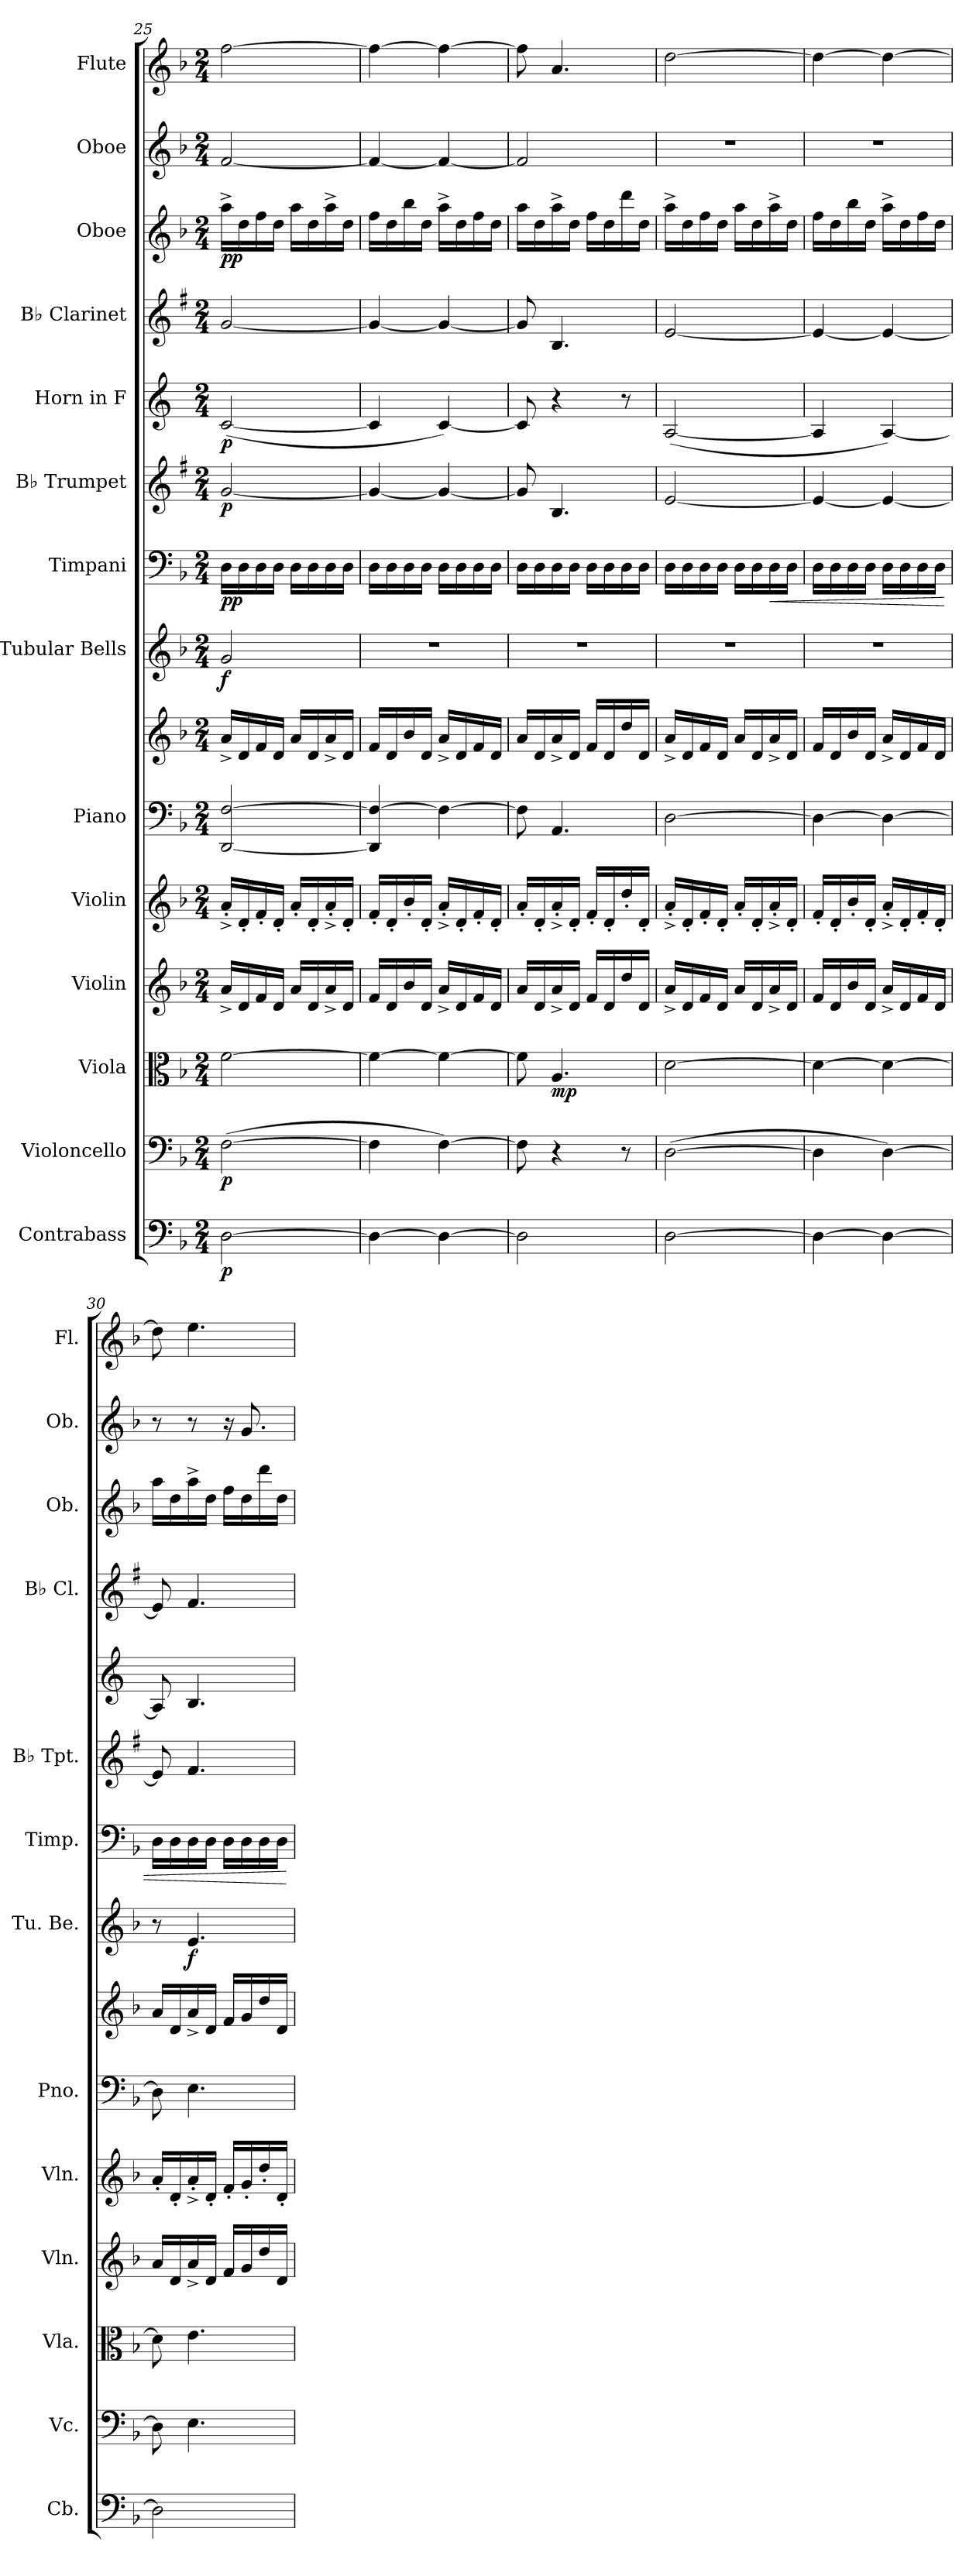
**kern	**dynam	**kern	**dynam	**kern	**dynam	**kern	**kern	**kern	**kern	**dynam	**kern	**dynam	**kern	**dynam	**kern	**dynam	**kern	**dynam	**kern	**kern	**dynam	**kern	**kern
*part14	*part14	*part13	*part13	*part12	*part12	*part11	*part10	*part9	*part9	*part9	*part8	*part8	*part7	*part7	*part6	*part6	*part5	*part5	*part4	*part3	*part3	*part2	*part1
*staff15	*staff15	*staff14	*staff14	*staff13	*staff13	*staff12	*staff11	*staff10	*staff9	*staff9/10	*staff8	*staff8	*staff7	*staff7	*staff6	*staff6	*staff5	*staff5	*staff4	*staff3	*staff3	*staff2	*staff1
*I"Contrabass	*	*I"Violoncello	*	*I"Viola	*	*I"Violin	*I"Violin	*I"Piano	*	*	*I"Tubular Bells	*	*I"Timpani	*	*I"B♭ Trumpet	*	*I"Horn in F	*	*I"B♭ Clarinet	*I"Oboe	*	*I"Oboe	*I"Flute
*I'Cb.	*	*I'Vc.	*	*I'Vla.	*	*I'Vln.	*I'Vln.	*I'Pno.	*	*	*I'Tu. Be.	*	*I'Timp.	*	*I'B♭ Tpt.	*	*	*	*I'B♭ Cl.	*I'Ob.	*	*I'Ob.	*I'Fl.
*clefF4	*	*clefF4	*	*clefC3	*	*clefG2	*clefG2	*clefF4	*clefG2	*	*clefG2	*	*clefF4	*	*clefG2	*	*clefG2	*	*clefG2	*clefG2	*	*clefG2	*clefG2
*ITrd7c12	*	*	*	*	*	*	*	*	*	*	*	*	*	*	*ITrd1c2	*	*ITrd4c7	*	*ITrd1c2	*	*	*	*
*k[b-]	*	*k[b-]	*	*k[b-]	*	*k[b-]	*k[b-]	*k[b-]	*k[b-]	*	*k[b-]	*	*k[b-]	*	*k[b-]	*	*k[b-]	*	*k[b-]	*k[b-]	*	*k[b-]	*k[b-]
*M2/4	*	*M2/4	*	*M2/4	*	*M2/4	*M2/4	*M2/4	*M2/4	*	*M2/4	*	*M2/4	*	*M2/4	*	*M2/4	*	*M2/4	*M2/4	*	*M2/4	*M2/4
=25	=25	=25	=25	=25	=25	=25	=25	=25	=25	=25	=25	=25	=25	=25	=25	=25	=25	=25	=25	=25	=25	=25	=25
!	!LO:DY:b	!	!LO:DY:b	!	!	!	!	!	!	!	!	!LO:DY:b	!	!LO:DY:b	!	!	!	!	!	!	!	!	!
!	!	!	!	!	!	!	!	!	!	!	!	!	!	!LO:DY:n=1:b	!	!LO:DY:b	!	!LO:DY:b	!	!	!LO:DY:b	!	!
[2DD\	p	([2F\	p	[2f\	.	16a^/LL	16a^'/LL	[2DD/ [2F/	16a^/LL	.	2g/	f	16D\LL	p p	[2f/	p	([2F/	p	[2f/	16aa^\LL	pp	[2f/	[2ff\
.	.	.	.	.	.	16d/	16d'/	.	16d/	.	.	.	16D\	.	.	.	.	.	.	16dd\	.	.	.
.	.	.	.	.	.	16f/	16f'/	.	16f/	.	.	.	16D\	.	.	.	.	.	.	16ff\	.	.	.
.	.	.	.	.	.	16d/JJ	16d'/JJ	.	16d/JJ	.	.	.	16D\JJ	.	.	.	.	.	.	16dd\JJ	.	.	.
.	.	.	.	.	.	16a/LL	16a'/LL	.	16a/LL	.	.	.	16D\LL	.	.	.	.	.	.	16aa\LL	.	.	.
.	.	.	.	.	.	16d/	16d'/	.	16d/	.	.	.	16D\	.	.	.	.	.	.	16dd\	.	.	.
.	.	.	.	.	.	16a^/	16a^'/	.	16a^/	.	.	.	16D\	.	.	.	.	.	.	16aa^\	.	.	.
.	.	.	.	.	.	16d/JJ	16d'/JJ	.	16d/JJ	.	.	.	16D\JJ	.	.	.	.	.	.	16dd\JJ	.	.	.
=26	=26	=26	=26	=26	=26	=26	=26	=26	=26	=26	=26	=26	=26	=26	=26	=26	=26	=26	=26	=26	=26	=26	=26
4DD\_	.	4F\]	.	4f\_	.	16f/LL	16f'/LL	4DD/] 4F/_	16f/LL	.	2r	.	16D\LL	.	4f/_	.	4F/]	.	4f/_	16ff\LL	.	4f/_	4ff\_
.	.	.	.	.	.	16d/	16d'/	.	16d/	.	.	.	16D\	.	.	.	.	.	.	16dd\	.	.	.
.	.	.	.	.	.	16b-/	16b-'/	.	16b-/	.	.	.	16D\	.	.	.	.	.	.	16bb-\	.	.	.
.	.	.	.	.	.	16d/JJ	16d'/JJ	.	16d/JJ	.	.	.	16D\JJ	.	.	.	.	.	.	16dd\JJ	.	.	.
4DD\_	.	[4F\)	.	4f\_	.	16a^/LL	16a^'/LL	4F\_	16a^/LL	.	.	.	16D\LL	.	4f/_	.	[4F/)	.	4f/_	16aa^\LL	.	4f/_	4ff\_
.	.	.	.	.	.	16d/	16d'/	.	16d/	.	.	.	16D\	.	.	.	.	.	.	16dd\	.	.	.
.	.	.	.	.	.	16f/	16f'/	.	16f/	.	.	.	16D\	.	.	.	.	.	.	16ff\	.	.	.
.	.	.	.	.	.	16d/JJ	16d'/JJ	.	16d/JJ	.	.	.	16D\JJ	.	.	.	.	.	.	16dd\JJ	.	.	.
=27	=27	=27	=27	=27	=27	=27	=27	=27	=27	=27	=27	=27	=27	=27	=27	=27	=27	=27	=27	=27	=27	=27	=27
2DD\]	.	8F\]	.	8f\]	.	16a/LL	16a'/LL	8F\]	16a/LL	.	2r	.	16D\LL	.	8f/]	.	8F/]	.	8f/]	16aa\LL	.	2f/]	8ff\]
.	.	.	.	.	.	16d/	16d'/	.	16d/	.	.	.	16D\	.	.	.	.	.	.	16dd\	.	.	.
!	!	!	!	!	!LO:DY:b	!	!	!	!	!LO:DY:b=2	!	!	!	!	!	!	!	!	!	!	!	!	!
!	!	!	!	!	!	!	!	!	!	!LO:DY:n=1:b=2	!	!	!	!	!	!	!	!	!	!	!	!	!
.	.	4r	.	4.A/	mp	16a^/	16a^'/	4.AA/	16a^/	mp mp	.	.	16D\	.	4.A/	.	4r	.	4.A/	16aa^\	.	.	4.a/
.	.	.	.	.	.	16d/JJ	16d'/JJ	.	16d/JJ	.	.	.	16D\JJ	.	.	.	.	.	.	16dd\JJ	.	.	.
.	.	.	.	.	.	16f/LL	16f'/LL	.	16f/LL	.	.	.	16D\LL	.	.	.	.	.	.	16ff\LL	.	.	.
.	.	.	.	.	.	16d/	16d'/	.	16d/	.	.	.	16D\	.	.	.	.	.	.	16dd\	.	.	.
.	.	8r	.	.	.	16dd/	16dd'/	.	16dd/	.	.	.	16D\	.	.	.	8r	.	.	16ddd\	.	.	.
.	.	.	.	.	.	16d/JJ	16d'/JJ	.	16d/JJ	.	.	.	16D\JJ	.	.	.	.	.	.	16dd\JJ	.	.	.
=28	=28	=28	=28	=28	=28	=28	=28	=28	=28	=28	=28	=28	=28	=28	=28	=28	=28	=28	=28	=28	=28	=28	=28
[2DD\	.	([2D\	.	[2d\	.	16a^/LL	16a^'/LL	[2D\	16a^/LL	.	2r	.	16D\LL	.	[2d/	.	([2D/	.	[2d/	16aa^\LL	.	2r	[2dd\
.	.	.	.	.	.	16d/	16d'/	.	16d/	.	.	.	16D\	.	.	.	.	.	.	16dd\	.	.	.
.	.	.	.	.	.	16f/	16f'/	.	16f/	.	.	.	16D\	.	.	.	.	.	.	16ff\	.	.	.
.	.	.	.	.	.	16d/JJ	16d'/JJ	.	16d/JJ	.	.	.	16D\JJ	.	.	.	.	.	.	16dd\JJ	.	.	.
.	.	.	.	.	.	16a/LL	16a'/LL	.	16a/LL	.	.	.	16D\LL	.	.	.	.	.	.	16aa\LL	.	.	.
.	.	.	.	.	.	16d/	16d'/	.	16d/	.	.	.	16D\	.	.	.	.	.	.	16dd\	.	.	.
!	!	!	!	!	!	!	!	!	!	!	!	!	!	!LO:HP:b	!	!	!	!	!	!	!	!	!
.	.	.	.	.	.	16a^/	16a^'/	.	16a^/	.	.	.	16D\	<	.	.	.	.	.	16aa^\	.	.	.
.	.	.	.	.	.	16d/JJ	16d'/JJ	.	16d/JJ	.	.	.	16D\JJ	.	.	.	.	.	.	16dd\JJ	.	.	.
!!LO:PB:g=z
=29	=29	=29	=29	=29	=29	=29	=29	=29	=29	=29	=29	=29	=29	=29	=29	=29	=29	=29	=29	=29	=29	=29	=29
4DD\_	.	4D\]	.	4d\_	.	16f/LL	16f'/LL	4D\_	16f/LL	.	2r	.	16D\LL	.	4d/_	.	4D/]	.	4d/_	16ff\LL	.	2r	4dd\_
.	.	.	.	.	.	16d/	16d'/	.	16d/	.	.	.	16D\	.	.	.	.	.	.	16dd\	.	.	.
.	.	.	.	.	.	16b-/	16b-'/	.	16b-/	.	.	.	16D\	.	.	.	.	.	.	16bb-\	.	.	.
.	.	.	.	.	.	16d/JJ	16d'/JJ	.	16d/JJ	.	.	.	16D\JJ	.	.	.	.	.	.	16dd\JJ	.	.	.
4DD\_	.	[4D\)	.	4d\_	.	16a^/LL	16a^'/LL	4D\_	16a^/LL	.	.	.	16D\LL	.	4d/_	.	[4D/)	.	4d/_	16aa^\LL	.	.	4dd\_
.	.	.	.	.	.	16d/	16d'/	.	16d/	.	.	.	16D\	.	.	.	.	.	.	16dd\	.	.	.
.	.	.	.	.	.	16f/	16f'/	.	16f/	.	.	.	16D\	.	.	.	.	.	.	16ff\	.	.	.
.	.	.	.	.	.	16d/JJ	16d'/JJ	.	16d/JJ	.	.	.	16D\JJ	.	.	.	.	.	.	16dd\JJ	.	.	.
=30	=30	=30	=30	=30	=30	=30	=30	=30	=30	=30	=30	=30	=30	=30	=30	=30	=30	=30	=30	=30	=30	=30	=30
2DD\]	.	8D\]	.	8d\]	.	16a/LL	16a'/LL	8D\]	16a/LL	.	8r	.	16D\LL	.	8d/]	.	8D/]	.	8d/]	16aa\LL	.	8r	8dd\]
.	.	.	.	.	.	16d/	16d'/	.	16d/	.	.	.	16D\	.	.	.	.	.	.	16dd\	.	.	.
!	!	!	!	!	!	!	!	!	!	!	!	!LO:DY:b	!	!	!	!	!	!	!	!	!	!	!
.	.	4.E\	.	4.e\	.	16a^/	16a^'/	4.E\	16a^/	.	4.e/	f	16D\	.	4.e/	.	4.E/	.	4.e/	16aa^\	.	8r	4.ee\
.	.	.	.	.	.	16d/JJ	16d'/JJ	.	16d/JJ	.	.	.	16D\JJ	.	.	.	.	.	.	16dd\JJ	.	.	.
.	.	.	.	.	.	16f/LL	16f'/LL	.	16f/LL	.	.	.	16D\LL	.	.	.	.	.	.	16ff\LL	.	16r	.
.	.	.	.	.	.	16g/	16g'/	.	16g/	.	.	.	16D\	.	.	.	.	.	.	16dd\	.	8.g/	.
.	.	.	.	.	.	16dd/	16dd'/	.	16dd/	.	.	.	16D\	.	.	.	.	.	.	16ddd\	.	.	.
.	.	.	.	.	.	16d/JJ	16d'/JJ	.	16d/JJ	.	.	.	16D\JJ	.	.	.	.	.	.	16dd\JJ	.	.	.
.	.	.	.	.	.	.	.	.	.	.	.	.	.	[	.	.	.	.	.	.	.	.	.
=	=	=	=	=	=	=	=	=	=	=	=	=	=	=	=	=	=	=	=	=	=	=	=
*-	*-	*-	*-	*-	*-	*-	*-	*-	*-	*-	*-	*-	*-	*-	*-	*-	*-	*-	*-	*-	*-	*-	*-
